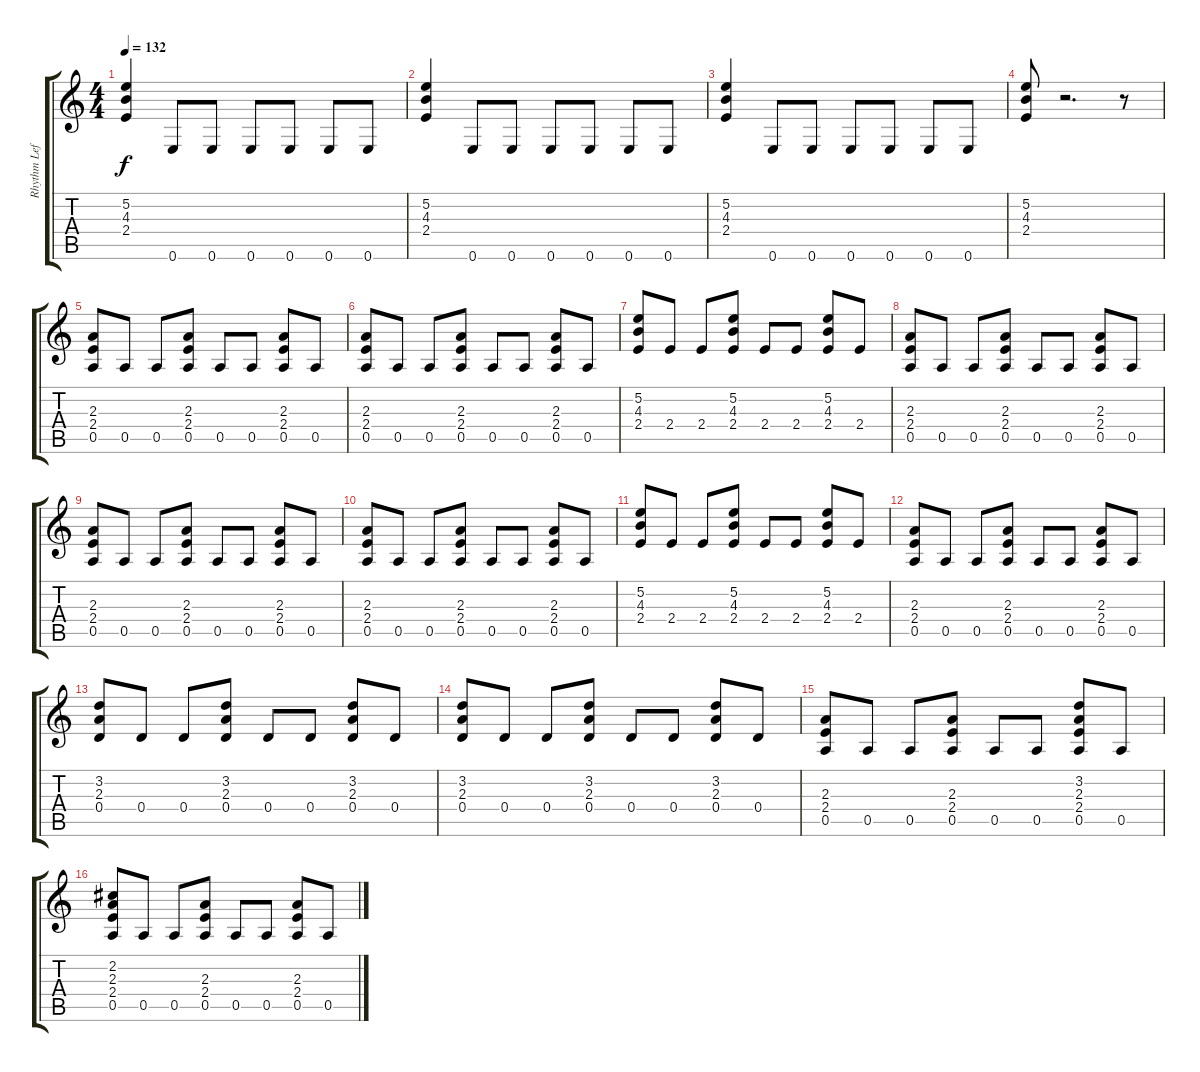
\track ("Rhythm Left pan" "Rhythm Lef") {instrument distortionguitar}
\staff {score tabs}
\tuning (E4 B3 G3 D3 A2 E2) {hide}
\ts (4 4)
\tempo 132
\clef g2
\ks c
(5.2 4.3 2.4).4{dy f} 0.6.8 0.6.8 0.6.8 0.6.8 0.6.8 0.6.8 |
(5.2 4.3 2.4).4 0.6.8 0.6.8 0.6.8 0.6.8 0.6.8 0.6.8 |
(5.2 4.3 2.4).4 0.6.8 0.6.8 0.6.8 0.6.8 0.6.8 0.6.8 |
(5.2 4.3 2.4).8 r.2{d} r.8 |
(2.3 2.4 0.5).8 0.5.8 0.5.8 (2.3 2.4 0.5).8 0.5.8 0.5.8 (2.3 2.4 0.5).8 0.5.8 |
(2.3 2.4 0.5).8 0.5.8 0.5.8 (2.3 2.4 0.5).8 0.5.8 0.5.8 (2.3 2.4 0.5).8 0.5.8 |
(5.2 4.3 2.4).8 2.4.8 2.4.8 (5.2 4.3 2.4).8 2.4.8 2.4.8 (5.2 4.3 2.4).8 2.4.8 |
(2.3 2.4 0.5).8 0.5.8 0.5.8 (2.3 2.4 0.5).8 0.5.8 0.5.8 (2.3 2.4 0.5).8 0.5.8 |
(2.3 2.4 0.5).8 0.5.8 0.5.8 (2.3 2.4 0.5).8 0.5.8 0.5.8 (2.3 2.4 0.5).8 0.5.8 |
(2.3 2.4 0.5).8 0.5.8 0.5.8 (2.3 2.4 0.5).8 0.5.8 0.5.8 (2.3 2.4 0.5).8 0.5.8 |
(5.2 4.3 2.4).8 2.4.8 2.4.8 (5.2 4.3 2.4).8 2.4.8 2.4.8 (5.2 4.3 2.4).8 2.4.8 |
(2.3 2.4 0.5).8 0.5.8 0.5.8 (2.3 2.4 0.5).8 0.5.8 0.5.8 (2.3 2.4 0.5).8 0.5.8 |
(3.2 2.3 0.4).8 0.4.8 0.4.8 (3.2 2.3 0.4).8 0.4.8 0.4.8 (3.2 2.3 0.4).8 0.4.8 |
(3.2 2.3 0.4).8 0.4.8 0.4.8 (3.2 2.3 0.4).8 0.4.8 0.4.8 (3.2 2.3 0.4).8 0.4.8 |
(2.3 2.4 0.5).8 0.5.8 0.5.8 (2.3 2.4 0.5).8 0.5.8 0.5.8 (3.2 2.3 2.4 0.5).8 0.5.8 |
(2.2 2.3 2.4 0.5).8 0.5.8 0.5.8 (2.3 2.4 0.5).8 0.5.8 0.5.8 (2.3 2.4 0.5).8 0.5.8
